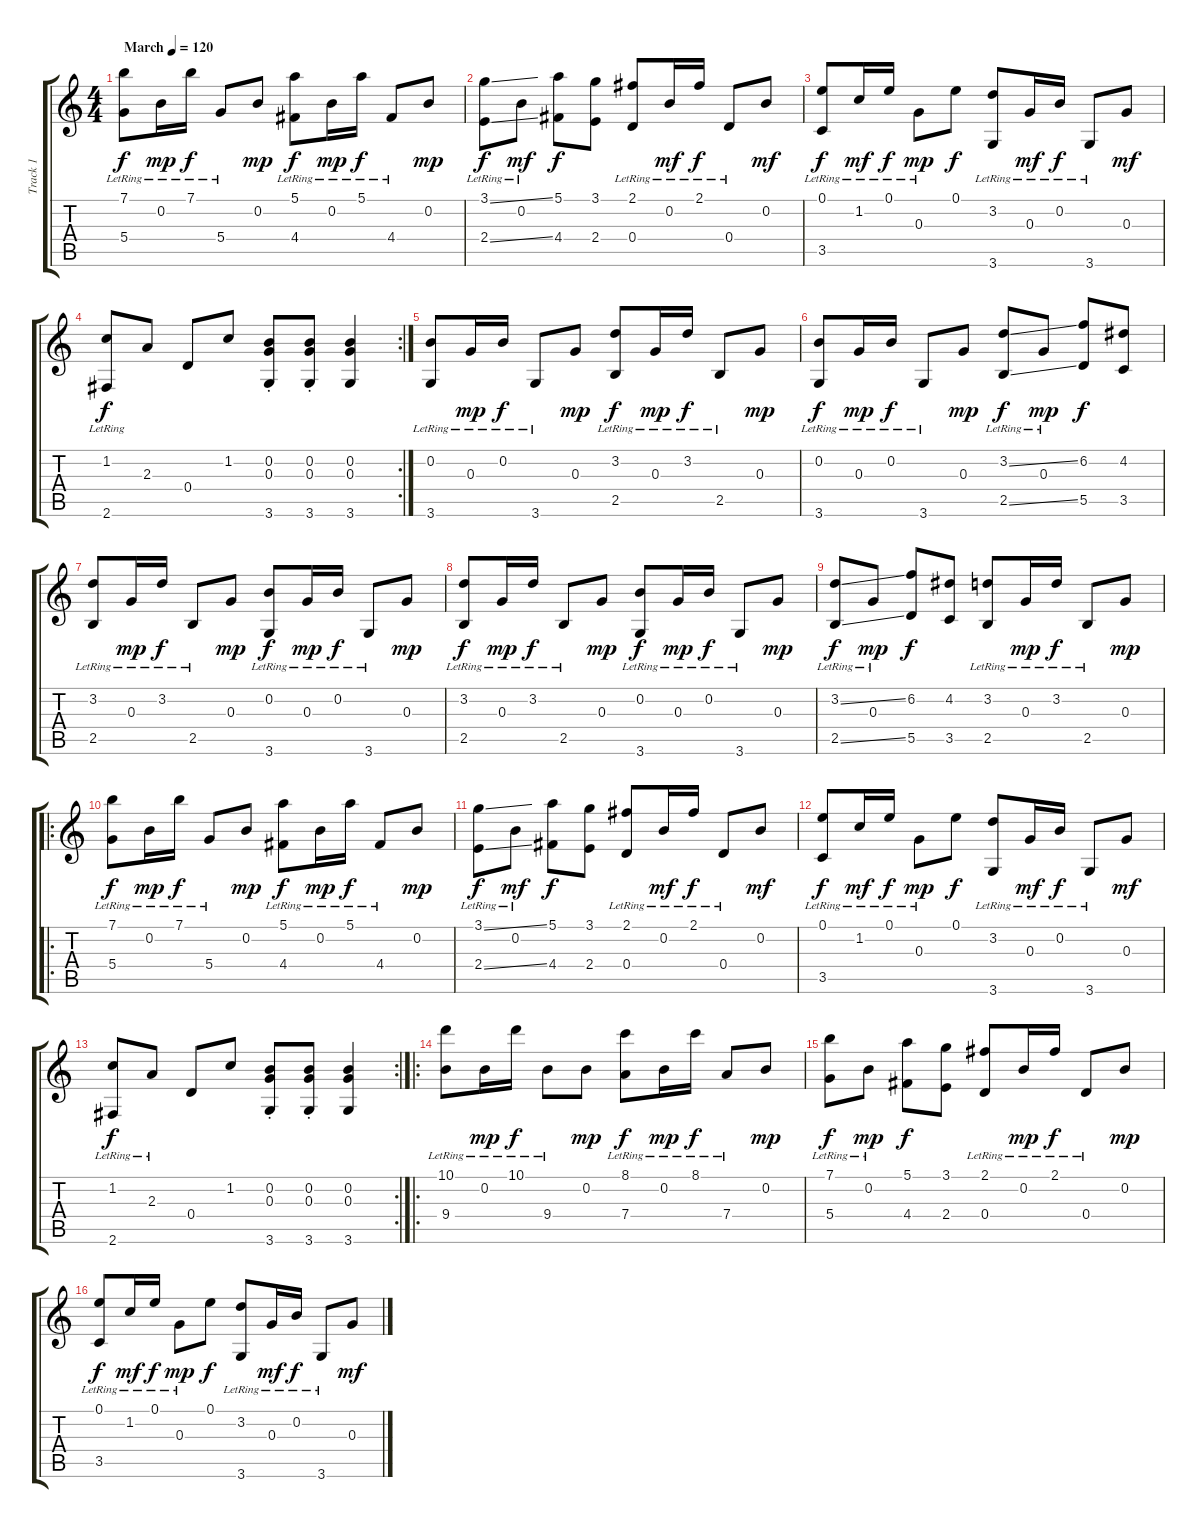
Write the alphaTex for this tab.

\track ("Track 1" "Track 1") {instrument acousticguitarnylon}
\staff {score tabs}
\tuning (E4 B3 G3 D3 A2 E2) {hide}
\ts (4 4)
\tempo (120 "March")
\clef g2
\ks c
(7.1{lr} 5.4{lr}).8{dy f instrument acousticguitarnylon} 0.2{lr}.16{dy mp} 7.1{lr}.16{dy f} 5.4{lr}.8 0.2.8{dy mp} (5.1{lr} 4.4{lr}).8{dy f} 0.2{lr}.16{dy mp} 5.1{lr}.16{dy f} 4.4{lr}.8 0.2.8{dy mp} |
(3.1{ss lr} 2.4{ss lr}).8{dy f} 0.2{lr}.8{dy mf} (5.1 4.4).8{dy f} (3.1 2.4).8 (2.1{lr} 0.4{lr}).8 0.2{lr}.16{dy mf} 2.1{lr}.16{dy f} 0.4{lr}.8 0.2.8{dy mf} |
(0.1{lr} 3.5{lr}).8{dy f} 1.2{lr}.16{dy mf} 0.1{lr}.16{dy f} 0.3{lr}.8{dy mp} 0.1.8{dy f} (3.2{lr} 3.6{lr}).8 0.3{lr}.16{dy mf} 0.2{lr}.16{dy f} 3.6{lr}.8 0.3.8{dy mf} |
\rc 2
(1.2 2.6{lr}).8{dy f} 2.3.8 0.4.8 1.2.8 (0.2{st} 0.3{st} 3.6{st}).8 (0.2{st} 0.3{st} 3.6{st}).8 (0.2 0.3 3.6).4 |
(0.2{lr} 3.6{lr}).8 0.3{lr}.16{dy mp} 0.2{lr}.16{dy f} 3.6{lr}.8 0.3.8{dy mp} (3.2{lr} 2.5{lr}).8{dy f} 0.3{lr}.16{dy mp} 3.2{lr}.16{dy f} 2.5{lr}.8 0.3.8{dy mp} |
(0.2{lr} 3.6{lr}).8{dy f} 0.3{lr}.16{dy mp} 0.2{lr}.16{dy f} 3.6{lr}.8 0.3.8{dy mp} (3.2{ss lr} 2.5{ss}).8{dy f} 0.3{lr}.8{dy mp} (6.2 5.5).8{dy f} (4.2 3.5).8 |
(3.2{lr} 2.5{lr}).8 0.3{lr}.16{dy mp} 3.2{lr}.16{dy f} 2.5{lr}.8 0.3.8{dy mp} (0.2{lr} 3.6{lr}).8{dy f} 0.3{lr}.16{dy mp} 0.2{lr}.16{dy f} 3.6{lr}.8 0.3.8{dy mp} |
(3.2{lr} 2.5{lr}).8{dy f} 0.3{lr}.16{dy mp} 3.2{lr}.16{dy f} 2.5{lr}.8 0.3.8{dy mp} (0.2{lr} 3.6{lr}).8{dy f} 0.3{lr}.16{dy mp} 0.2{lr}.16{dy f} 3.6{lr}.8 0.3.8{dy mp} |
(3.2{ss lr} 2.5{ss lr}).8{dy f} 0.3{lr}.8{dy mp} (6.2 5.5).8{dy f} (4.2 3.5).8 (3.2{lr} 2.5{lr}).8 0.3{lr}.16{dy mp} 3.2{lr}.16{dy f} 2.5{lr}.8 0.3.8{dy mp} |
\ro
(7.1{lr} 5.4{lr}).8{dy f} 0.2{lr}.16{dy mp} 7.1{lr}.16{dy f} 5.4{lr}.8 0.2.8{dy mp} (5.1{lr} 4.4{lr}).8{dy f} 0.2{lr}.16{dy mp} 5.1{lr}.16{dy f} 4.4{lr}.8 0.2.8{dy mp} |
(3.1{ss lr} 2.4{ss lr}).8{dy f} 0.2{lr}.8{dy mf} (5.1 4.4).8{dy f} (3.1 2.4).8 (2.1{lr} 0.4{lr}).8 0.2{lr}.16{dy mf} 2.1{lr}.16{dy f} 0.4{lr}.8 0.2.8{dy mf} |
(0.1{lr} 3.5{lr}).8{dy f} 1.2{lr}.16{dy mf} 0.1{lr}.16{dy f} 0.3{lr}.8{dy mp} 0.1.8{dy f} (3.2{lr} 3.6{lr}).8 0.3{lr}.16{dy mf} 0.2{lr}.16{dy f} 3.6{lr}.8 0.3.8{dy mf} |
\rc 2
(1.2 2.6{lr}).8{dy f} 2.3{lr}.8 0.4.8 1.2.8 (0.2{st} 0.3{st} 3.6{st}).8 (0.2{st} 0.3{st} 3.6{st}).8 (0.2 0.3 3.6).4 |
\ro
(10.1{lr} 9.4{lr}).8 0.2{lr}.16{dy mp} 10.1{lr}.16{dy f} 9.4{lr}.8 0.2.8{dy mp} (8.1{lr} 7.4{lr}).8{dy f} 0.2{lr}.16{dy mp} 8.1{lr}.16{dy f} 7.4{lr}.8 0.2.8{dy mp} |
(7.1{lr} 5.4{lr}).8{dy f} 0.2{lr}.8{dy mp} (5.1 4.4).8{dy f} (3.1 2.4).8 (2.1{lr} 0.4{lr}).8 0.2{lr}.16{dy mp} 2.1{lr}.16{dy f} 0.4{lr}.8 0.2.8{dy mp} |
(0.1{lr} 3.5{lr}).8{dy f} 1.2{lr}.16{dy mf} 0.1{lr}.16{dy f} 0.3{lr}.8{dy mp} 0.1.8{dy f} (3.2{lr} 3.6{lr}).8 0.3{lr}.16{dy mf} 0.2{lr}.16{dy f} 3.6{lr}.8 0.3.8{dy mf}
